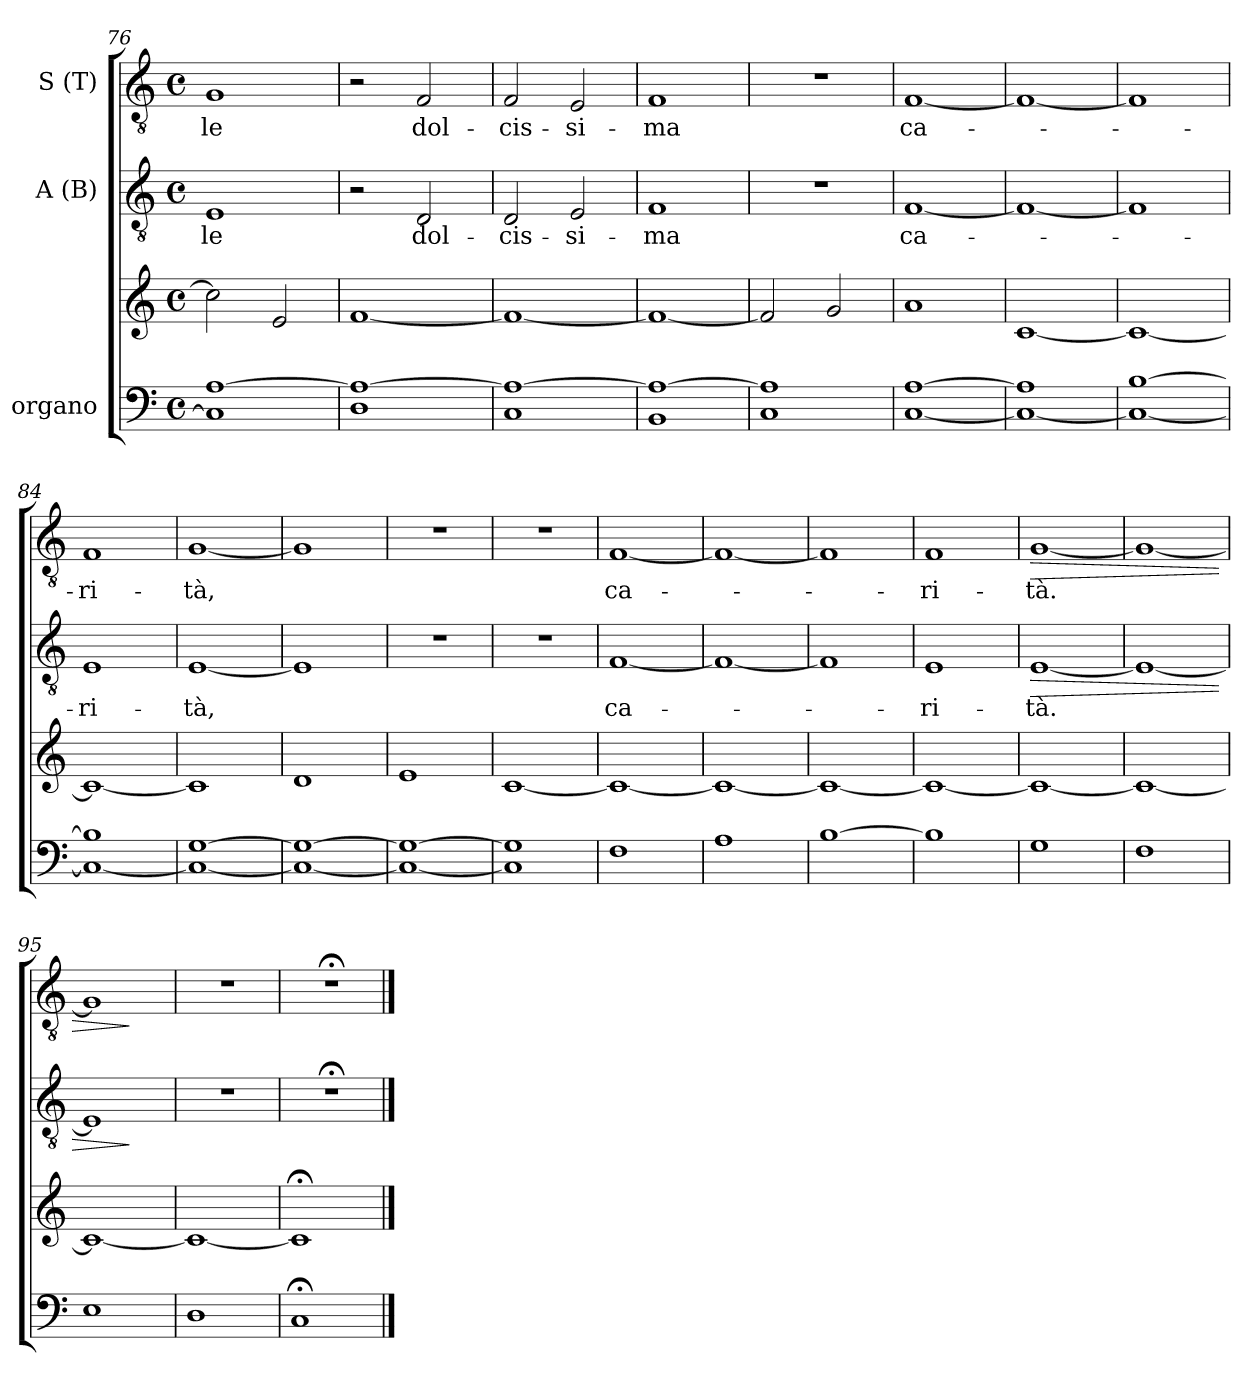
**kern	**kern	**kern	**text	**dynam	**kern	**text	**dynam
*part3	*part3	*part2	*part2	*part2	*part1	*part1	*part1
*staff4	*staff3	*staff2	*staff2	*staff2	*staff1	*staff1	*staff1
*I"organo	*	*I"A (B)	*	*	*I"S (T)	*	*
*clefF4	*clefG2	*clefGv2	*	*	*clefGv2	*	*
*k[]	*k[]	*k[]	*	*	*k[]	*	*
*C:	*C:	*C:	*	*	*C:	*	*
*M4/4	*M4/4	*M4/4	*	*	*M4/4	*	*
*met(c)	*met(c)	*met(c)	*	*	*met(c)	*	*
=76	=76	=76	=76	=76	=76	=76	=76
!	!	!	!LO:LY:b	!	!	!LO:LY:b	!
1C] [>1A	2cc\]	1E	-le	.	1G	-le	.
.	2e/	.	.	.	.	.	.
=77	=77	=77	=77	=77	=77	=77	=77
*	*	*^	*	*	*^	*	*
1D 1A_	[<1f	2r	2ryy	.	.	2r	2ryy	.	.
!	!	!	!	!LO:LY:b	!	!	!	!LO:LY:b	!
.	.	2D/	32ryy	dol-	.	2F/	32ryy	dol-	.
.	.	.	4...ryy	.	.	.	4...ryy	.	.
=78	=78	=78	=78	=78	=78	=78	=78	=78	=78
!	!	!	!	!LO:LY:b	!	!	!	!LO:LY:b	!
*	*	*v	*v	*	*	*	*	*	*
*	*	*	*	*	*v	*v	*	*
1C 1A_	1f_	2D/	-cis-	.	2F/	-cis-	.
!	!	!	!LO:LY:b	!	!	!LO:LY:b	!
.	.	2E/	-si-	.	2E/	-si-	.
=79	=79	=79	=79	=79	=79	=79	=79
!	!	!	!LO:LY:b	!	!	!LO:LY:b	!
1BB 1A_	1f_	1F	-ma	.	1F	-ma	.
=80	=80	=80	=80	=80	=80	=80	=80
1C 1A]	2f/]	1r	.	.	1r	.	.
.	(2g/	.	.	.	.	.	.
!!LO:LB:g=z
=81	=81	=81	=81	=81	=81	=81	=81
!	!	!	!LO:LY:b	!	!	!LO:LY:b	!
[<1C [>1A	1a	[<1F	ca-	.	[<1F	ca-	.
=82	=82	=82	=82	=82	=82	=82	=82
1C_ 1A]	[<1c	1F_	.	.	1F_	.	.
=83	=83	=83	=83	=83	=83	=83	=83
1C_ [>1B	1c_	1F]	.	.	1F]	.	.
=84	=84	=84	=84	=84	=84	=84	=84
!	!	!	!LO:LY:b	!	!	!LO:LY:b	!
1C_ 1B]	1c_	1E	-ri-	.	1F	-ri-	.
=85	=85	=85	=85	=85	=85	=85	=85
!	!	!	!LO:LY:b	!	!	!LO:LY:b	!
1C_ [>1G	1c]	[<1E	-tà,	.	[<1G	-tà,	.
=86	=86	=86	=86	=86	=86	=86	=86
1C_ 1G_	1d	1E]	.	.	1G]	.	.
=87	=87	=87	=87	=87	=87	=87	=87
1C_ 1G_	1e	1r	.	.	1r	.	.
=88	=88	=88	=88	=88	=88	=88	=88
1C] 1G]	[<1c	1r	.	.	1r	.	.
=89	=89	=89	=89	=89	=89	=89	=89
!	!	!	!LO:LY:b	!	!	!LO:LY:b	!
1F	1c_	[<1F	ca-	.	[<1F	ca-	.
=90	=90	=90	=90	=90	=90	=90	=90
1A	1c_	1F_	.	.	1F_	.	.
=91	=91	=91	=91	=91	=91	=91	=91
[<1B	1c_	1F]	.	.	1F]	.	.
=92	=92	=92	=92	=92	=92	=92	=92
!	!	!	!LO:LY:b	!	!	!LO:LY:b	!
1B]	1c_	1E	-ri-	.	1F	-ri-	.
=93	=93	=93	=93	=93	=93	=93	=93
!	!	!	!LO:LY:b	!LO:HP:b	!	!LO:LY:b	!LO:HP:b
1G	1c_	[<1E	-tà.	>	[<1G	-tà.	>
=94	=94	=94	=94	=94	=94	=94	=94
1F	1c_	1E_	.	.	1G_	.	.
=95	=95	=95	=95	=95	=95	=95	=95
1E	1c_	1E]	.	.	1G]	.	.
.	.	.	.	]	.	.	]
=96	=96	=96	=96	=96	=96	=96	=96
1D	1c_	1r	.	.	1r	.	.
=97	=97	=97	=97	=97	=97	=97	=97
1C;	1c;]	1r;<	.	.	1r;<	.	.
==	==	==	==	==	==	==	==
*-	*-	*-	*-	*-	*-	*-	*-
